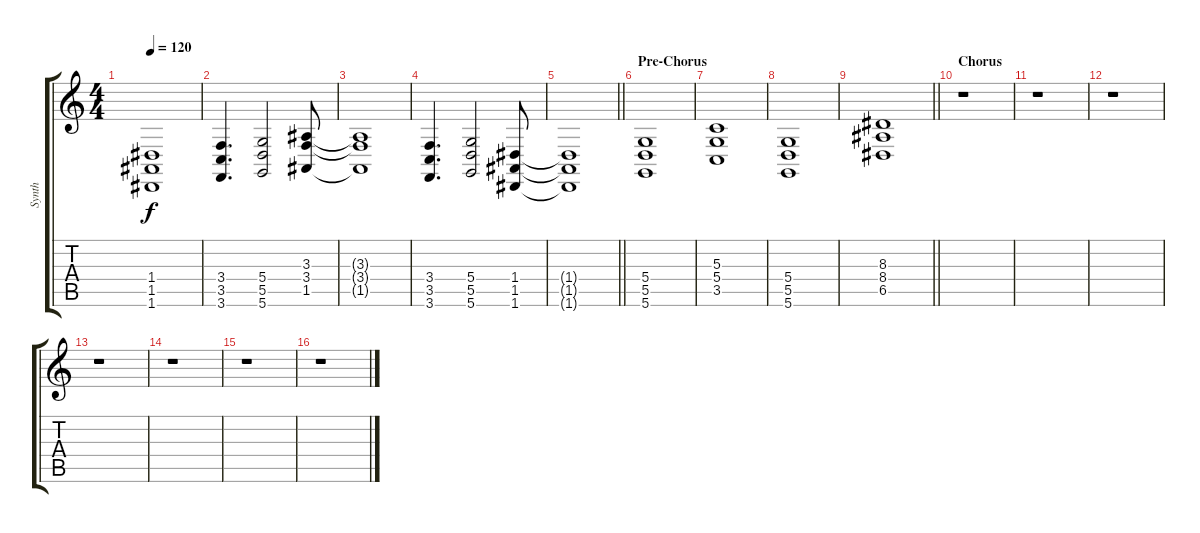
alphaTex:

\track ("Synth" "Synth") {instrument stringensemble1}
\staff {score tabs}
\tuning (E4 B3 G3 D3 A2 D2) {hide}
\ts (4 4)
\tempo 120
\clef g2
\ks c
(1.4{t} 1.5{t} 1.6{t}).1{dy f} |
(3.4 3.5 3.6).4{d} (5.4 5.5 5.6).2 (3.3 3.4 1.5).8 |
(3.3{t} 3.4{t} 1.5{t}).1 |
(3.4 3.5 3.6).4{d} (5.4 5.5 5.6).2 (1.4 1.5 1.6).8 |
\barLineRight lightlight
(1.4{t} 1.5{t} 1.6{t}).1 |
\section ("" "Pre-Chorus")
(5.4 5.5 5.6).1 |
(5.3 5.4 3.5).1 |
(5.4 5.5 5.6).1 |
\barLineRight lightlight
(8.3 8.4 6.5).1 |
\section ("" "Chorus")
r.1 |
r.1 |
r.1 |
r.1 |
r.1 |
r.1 |
r.1
